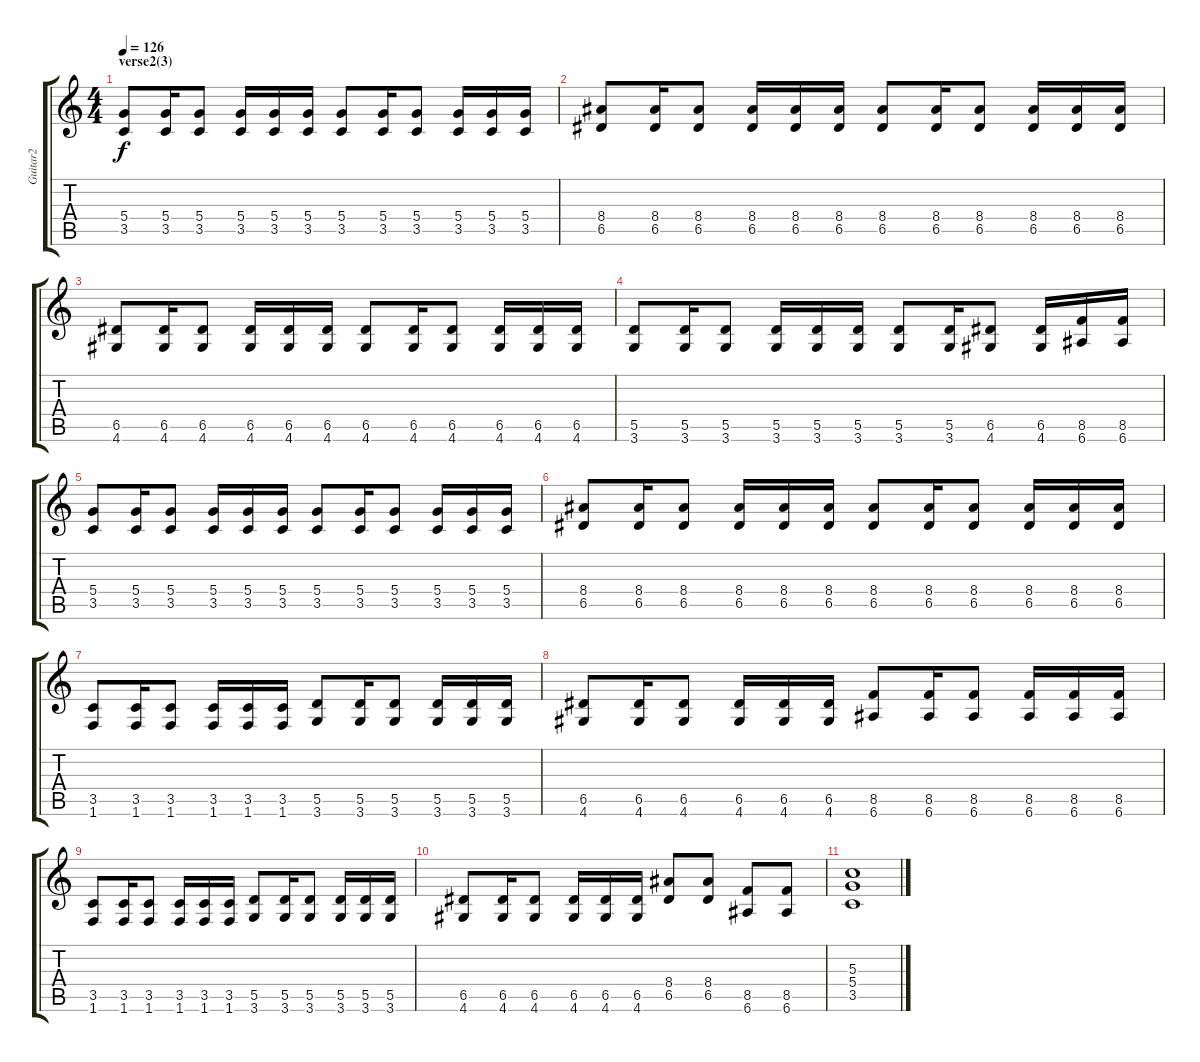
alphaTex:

\track ("Guitar2" "Guitar2") {instrument overdrivenguitar}
\staff {score tabs}
\tuning (E4 B3 G3 D3 A2 E2) {hide}
\ts (4 4)
\section ("" "verse2(3)")
\tempo 126
\clef g2
\ks c
(5.4 3.5).8{dy f} (5.4 3.5).16 (5.4 3.5).8 (5.4 3.5).16 (5.4 3.5).16 (5.4 3.5).16 (5.4 3.5).8 (5.4 3.5).16 (5.4 3.5).8 (5.4 3.5).16 (5.4 3.5).16 (5.4 3.5).16 |
(8.4 6.5).8 (8.4 6.5).16 (8.4 6.5).8 (8.4 6.5).16 (8.4 6.5).16 (8.4 6.5).16 (8.4 6.5).8 (8.4 6.5).16 (8.4 6.5).8 (8.4 6.5).16 (8.4 6.5).16 (8.4 6.5).16 |
(6.5 4.6).8 (6.5 4.6).16 (6.5 4.6).8 (6.5 4.6).16 (6.5 4.6).16 (6.5 4.6).16 (6.5 4.6).8 (6.5 4.6).16 (6.5 4.6).8 (6.5 4.6).16 (6.5 4.6).16 (6.5 4.6).16 |
(5.5 3.6).8 (5.5 3.6).16 (5.5 3.6).8 (5.5 3.6).16 (5.5 3.6).16 (5.5 3.6).16 (5.5 3.6).8 (5.5 3.6).16 (6.5 4.6).8 (6.5 4.6).16 (8.5 6.6).16 (8.5 6.6).16 |
(5.4 3.5).8 (5.4 3.5).16 (5.4 3.5).8 (5.4 3.5).16 (5.4 3.5).16 (5.4 3.5).16 (5.4 3.5).8 (5.4 3.5).16 (5.4 3.5).8 (5.4 3.5).16 (5.4 3.5).16 (5.4 3.5).16 |
(8.4 6.5).8 (8.4 6.5).16 (8.4 6.5).8 (8.4 6.5).16 (8.4 6.5).16 (8.4 6.5).16 (8.4 6.5).8 (8.4 6.5).16 (8.4 6.5).8 (8.4 6.5).16 (8.4 6.5).16 (8.4 6.5).16 |
(3.5 1.6).8 (3.5 1.6).16 (3.5 1.6).8 (3.5 1.6).16 (3.5 1.6).16 (3.5 1.6).16 (5.5 3.6).8 (5.5 3.6).16 (5.5 3.6).8 (5.5 3.6).16 (5.5 3.6).16 (5.5 3.6).16 |
(6.5 4.6).8 (6.5 4.6).16 (6.5 4.6).8 (6.5 4.6).16 (6.5 4.6).16 (6.5 4.6).16 (8.5 6.6).8 (8.5 6.6).16 (8.5 6.6).8 (8.5 6.6).16 (8.5 6.6).16 (8.5 6.6).16 |
(3.5 1.6).8 (3.5 1.6).16 (3.5 1.6).8 (3.5 1.6).16 (3.5 1.6).16 (3.5 1.6).16 (5.5 3.6).8 (5.5 3.6).16 (5.5 3.6).8 (5.5 3.6).16 (5.5 3.6).16 (5.5 3.6).16 |
(6.5 4.6).8 (6.5 4.6).16 (6.5 4.6).8 (6.5 4.6).16 (6.5 4.6).16 (6.5 4.6).16 (8.4 6.5).8 (8.4 6.5).8 (8.5 6.6).8 (8.5 6.6).8 |
(5.3 5.4 3.5).1
